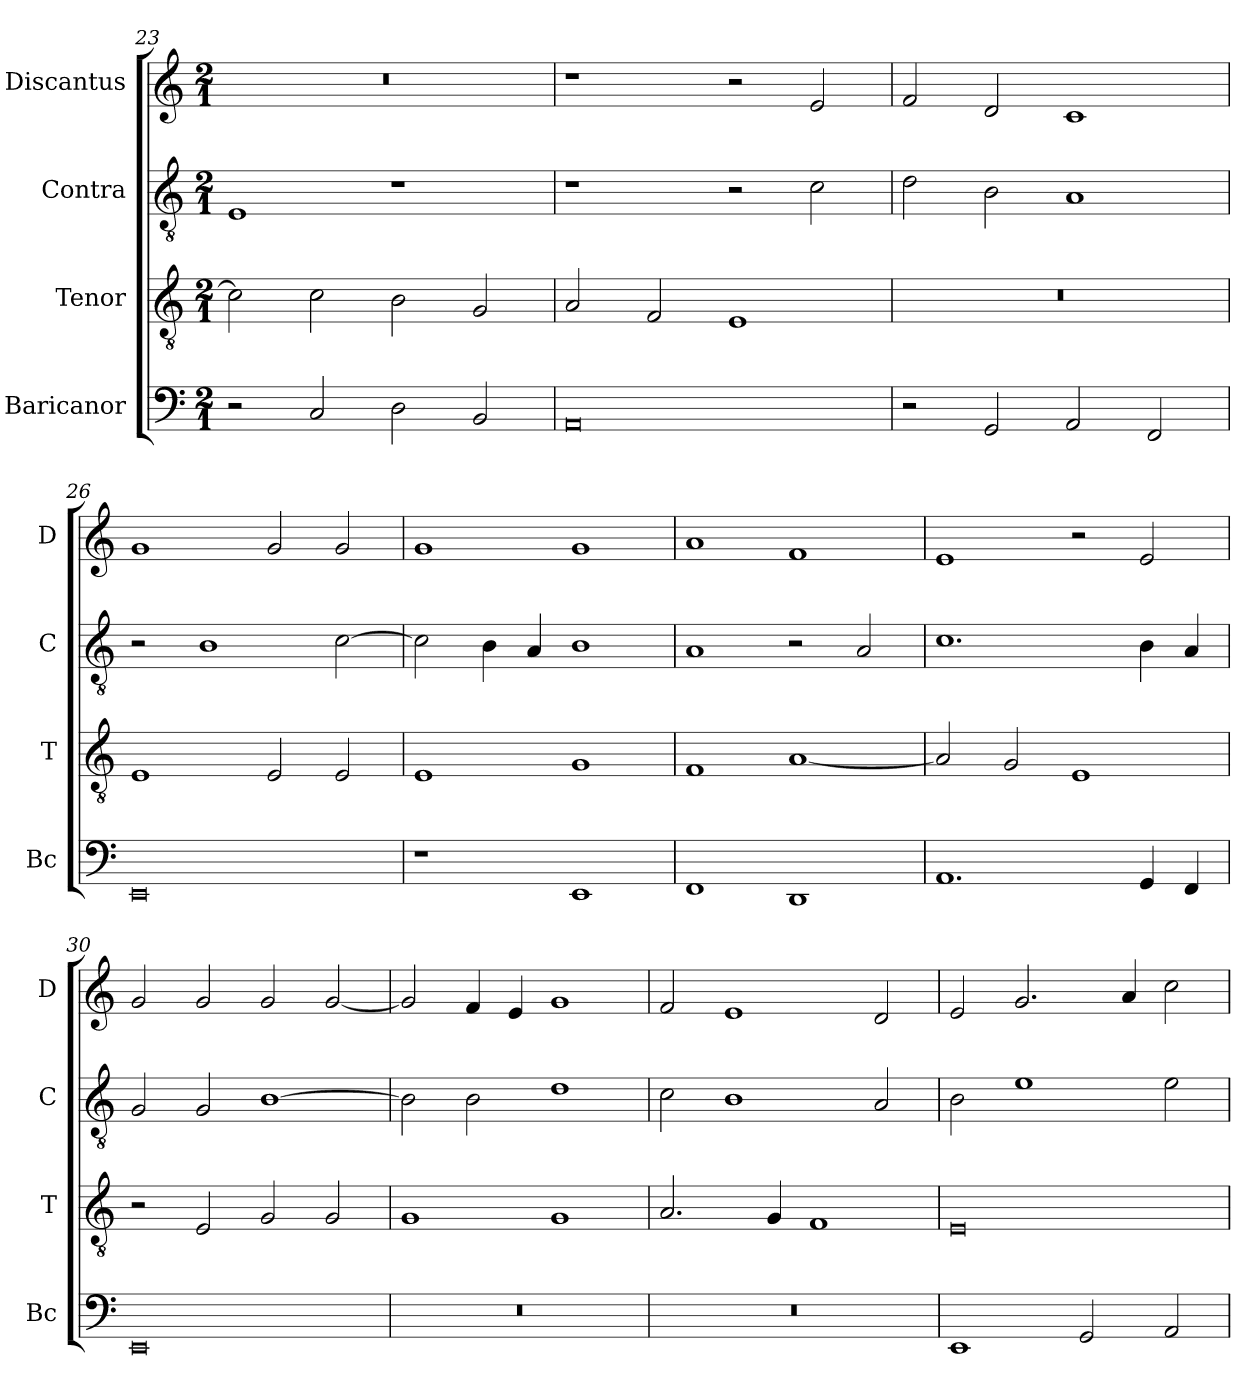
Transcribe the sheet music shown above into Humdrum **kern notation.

**kern	**kern	**kern	**kern
*part4	*part3	*part2	*part1
*staff4	*staff3	*staff2	*staff1
*I"Baricanor	*I"Tenor	*I"Contra	*I"Discantus
*I'Bc	*I'T	*I'C	*I'D
*clefF4	*clefGv2	*clefGv2	*clefG2
*k[]	*k[]	*k[]	*k[]
*M2/1	*M2/1	*M2/1	*M2/1
=23	=23	=23	=23
2r	2c\]	1E	0r
2C/	2c\	.	.
2D\	2B\	1r	.
2BB/	2G/	.	.
=24	=24	=24	=24
0AA	2A/	1r	1r
.	2F/	.	.
.	1E	2r	2r
.	.	2c\	2e/
=25	=25	=25	=25
2r	0r	2d\	2f/
2GG/	.	2B\	2d/
2AA/	.	1A	1c
2FF/	.	.	.
=26	=26	=26	=26
0EE	1E	2r	1g
.	.	1B	.
.	2E/	.	2g/
.	2E/	[2c\	2g/
=27	=27	=27	=27
1r	1E	2c\]	1g
.	.	4B\	.
.	.	4A/	.
1EE	1G	1B	1g
=28	=28	=28	=28
1FF	1F	1A	1a
1DD	[1A	2r	1f
.	.	2A/	.
=29	=29	=29	=29
1.AA	2A/]	1.c	1e
.	2G/	.	.
.	1E	.	2r
4GG/	.	4B\	2e/
4FF/	.	4A/	.
=30	=30	=30	=30
0EE	2r	2G/	2g/
.	2E/	2G/	2g/
.	2G/	[1B	2g/
.	2G/	.	[2g/
=31	=31	=31	=31
0r	1G	2B\]	2g/]
.	.	2B\	4f/
.	.	.	4e/
.	1G	1d	1g
=32	=32	=32	=32
0r	2.A/	2c\	2f/
.	.	1B	1e
.	4G/	.	.
.	1F	.	.
.	.	2A/	2d/
=33	=33	=33	=33
1EE	0E	2B\	2e/
.	.	1e	2.g/
2GG/	.	.	.
.	.	.	4a/
2AA/	.	2e\	2cc\
=	=	=	=
*-	*-	*-	*-
